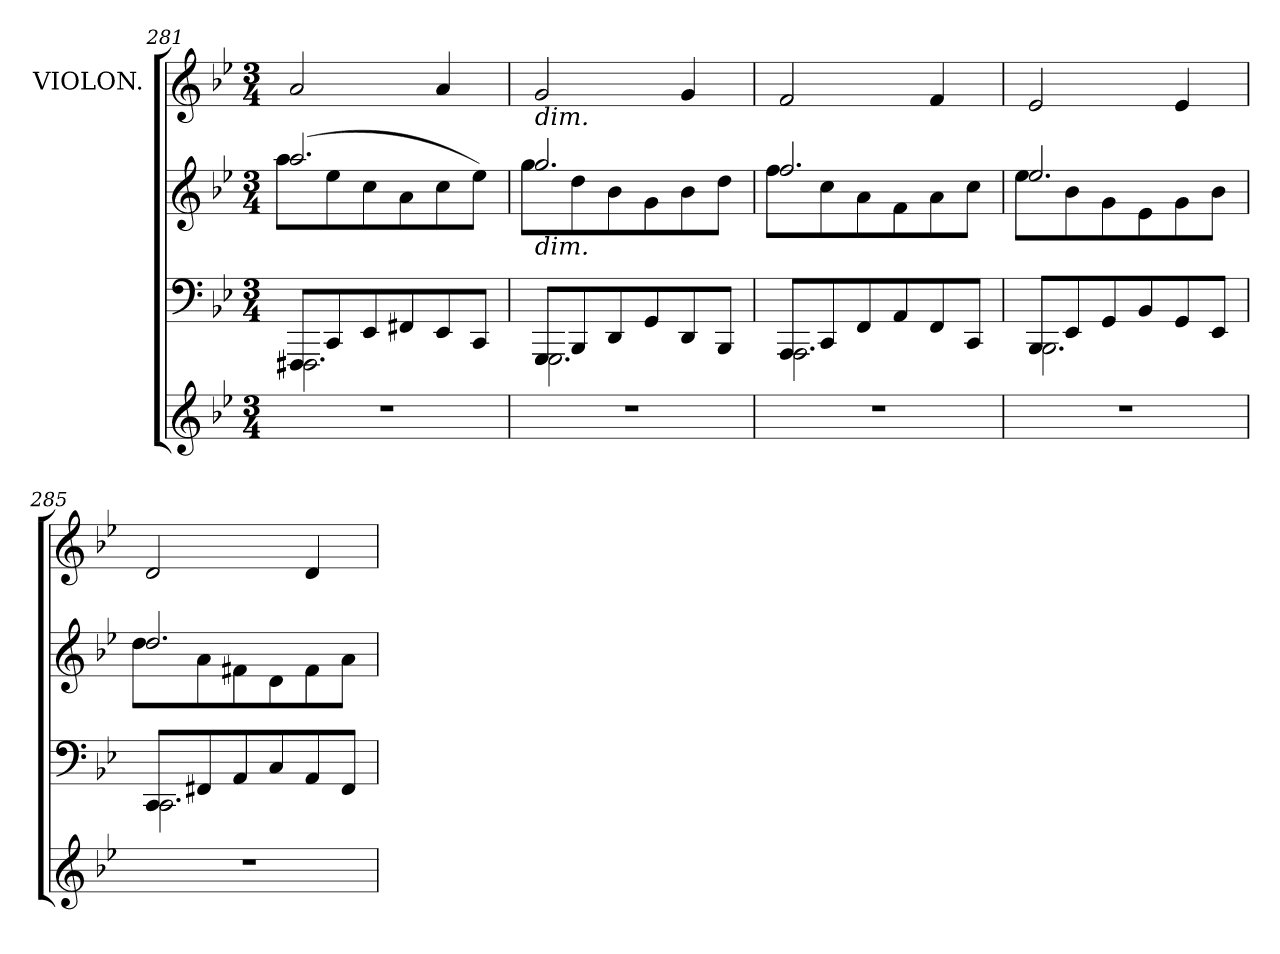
**kern	**kern	**kern	**kern
*part3	*part2	*part2	*part1
*staff4	*staff3	*staff2	*staff1
*	*	*	*I"VIOLON.
*clefG2	*clefF4	*clefG2	*clefG2
*k[b-e-]	*k[b-e-]	*k[b-e-]	*k[b-e-]
*B-:	*B-:	*B-:	*B-:
*M3/4	*M3/4	*M3/4	*M3/4
=281	=281	=281	=281
!LO:N:vis=1	!	!	!
*	*^	*^	*
2.r	8FFF#X/L	(<2.FFF#\	(2.aa/	8aa\L	2a/
.	8CC/	.	.	8ee-\	.
.	8EE-/	.	.	8cc\	.
.	8FF#X/	.	.	8a\	.
.	8EE-/	.	.	8cc\	4a/
.	8CC/J	.	.	8ee-\J)	.
!!LO:LB:g=z
=282	=282	=282	=282	=282	=282
!	!	!	!	!	!LO:TX:b:i:t=dim.
!	!	!	!LO:TX:b:i:t=dim.	!	!
!LO:N:vis=1	!	!	!	!	!
2.r	8GGG/L	(<2.GGG\	2.gg/	8gg\L	2g/
.	8BBB-/	.	.	8dd\	.
.	8DD/	.	.	8b-\	.
.	8GG/	.	.	8g\	.
.	8DD/	.	.	8b-\	4g/
.	8BBB-/J	.	.	8dd\J)	.
=283	=283	=283	=283	=283	=283
!LO:N:vis=1	!	!	!	!	!
2.r	8AAA/L	(<2.AAA\	2.ff/	8ff\L	2f/
.	8CC/	.	.	8cc\	.
.	8FF/	.	.	8a\	.
.	8AA/	.	.	8f\	.
.	8FF/	.	.	8a\	4f/
.	8CC/J	.	.	8cc\J)	.
=284	=284	=284	=284	=284	=284
!LO:N:vis=1	!	!	!	!	!
2.r	8BBB-/L	(<2.BBB-\	2.ee-/	8ee-\L	2e-/
.	8EE-/	.	.	8b-\	.
.	8GG/	.	.	8g\	.
.	8BB-/	.	.	8e-\	.
.	8GG/	.	.	8g\	4e-/
.	8EE-/J	.	.	8b-\J)	.
=285	=285	=285	=285	=285	=285
!LO:N:vis=1	!	!	!	!	!
2.r	8CC/L	2.CC\	2.dd/	8dd\L	2d/
.	8FF#X/	.	.	8a\	.
.	8AA/	.	.	8f#X\	.
.	8C/	.	.	8d\	.
.	8AA/	.	.	8f#\	4d/
.	8FF#/J	.	.	8a\J)	.
*	*v	*v	*	*	*
*	*	*v	*v	*
=	=	=	=
*-	*-	*-	*-
